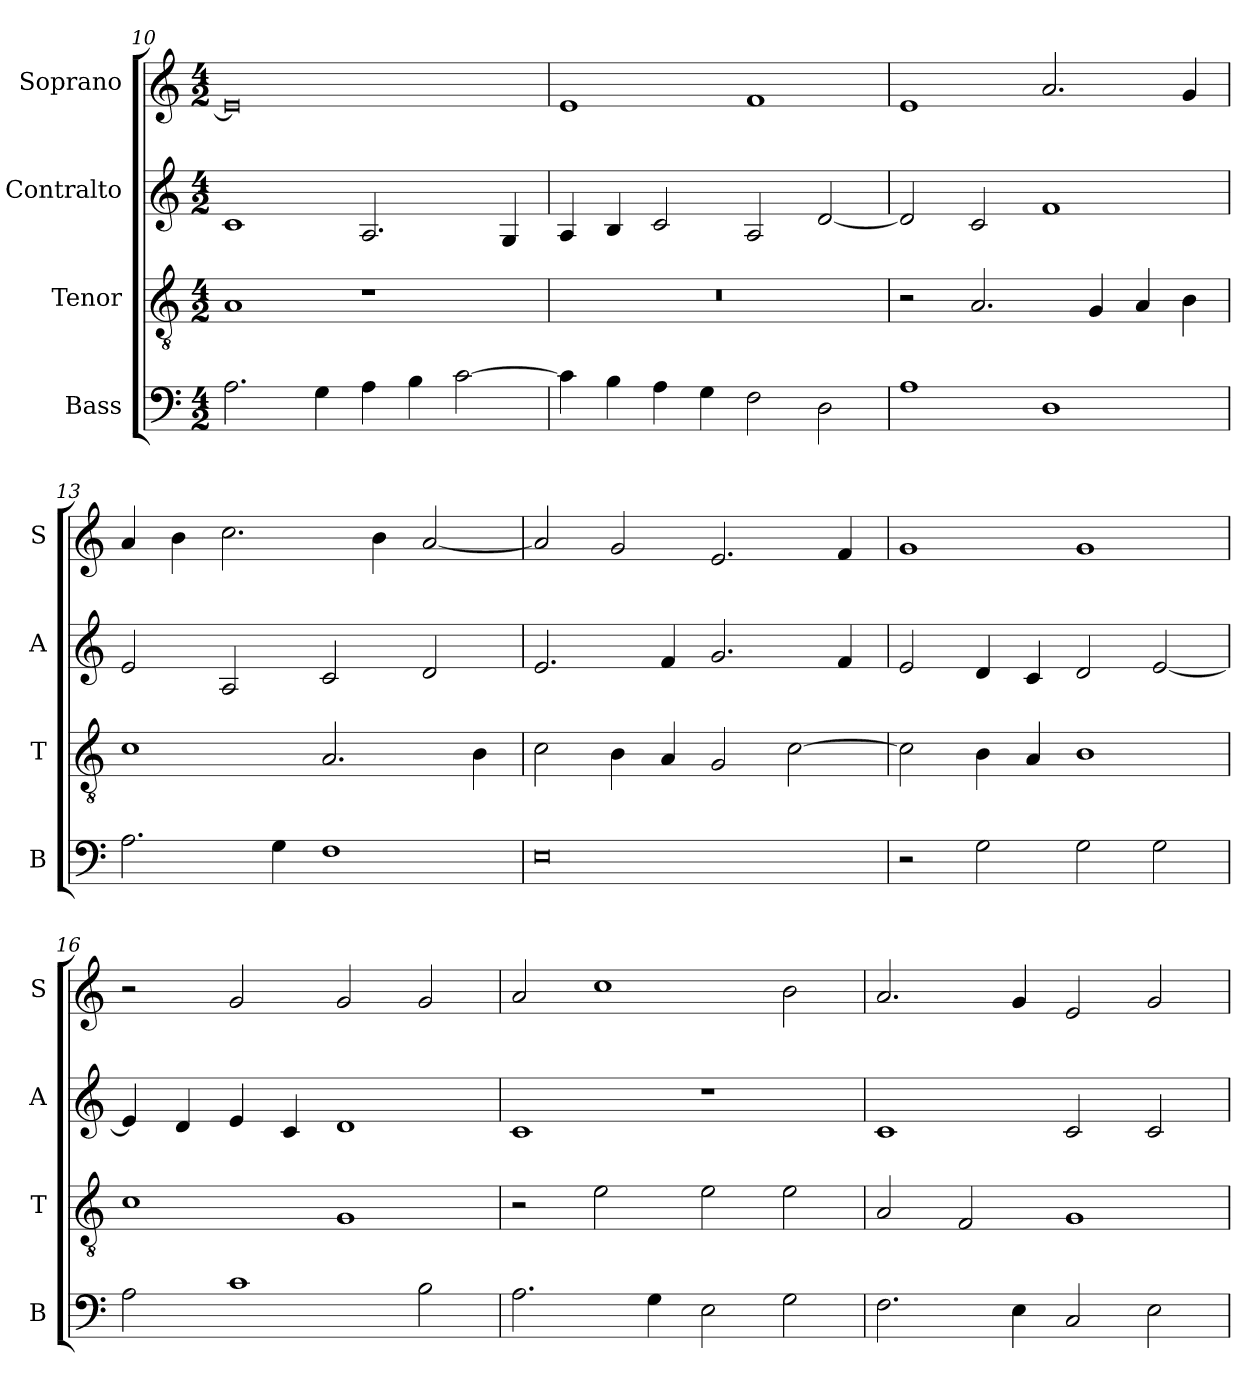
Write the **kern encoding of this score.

**kern	**kern	**kern	**kern
*part4	*part3	*part2	*part1
*staff4	*staff3	*staff2	*staff1
*I"Bass	*I"Tenor	*I"Contralto	*I"Soprano
*I'B	*I'T	*I'A	*I'S
*clefF4	*clefGv2	*clefG2	*clefG2
*k[]	*k[]	*k[]	*k[]
*E:phr	*E:phr	*E:phr	*E:phr
*M4/2	*M4/2	*M4/2	*M4/2
=10	=10	=10	=10
2.A	1A	1c	0e]
4G	.	.	.
4A	1r	2.A	.
4B	.	.	.
[2c	.	.	.
.	.	4G	.
=11	=11	=11	=11
4c]	0r	4A	1e
4B	.	4B	.
4A	.	2c	.
4G	.	.	.
2F	.	2A	1f
2D	.	[2d	.
=12	=12	=12	=12
1A	2r	2d]	1e
.	2.A	2c	.
1D	.	1f	2.a
.	4G	.	.
.	4A	.	.
.	4B	.	4g
=13	=13	=13	=13
2.A	1c	2e	4a
.	.	.	4b
.	.	2A	2.cc
4G	.	.	.
1F	2.A	2c	.
.	.	.	4b
.	.	2d	[2a
.	4B	.	.
=14	=14	=14	=14
0E	2c	2.e	2a]
.	4B	.	2g
.	4A	4f	.
.	2G	2.g	2.e
.	[2c	.	.
.	.	4f	4f
=15	=15	=15	=15
2r	2c]	2e	1g
2G	4B	4d	.
.	4A	4c	.
2G	1B	2d	1g
2G	.	[2e	.
=16	=16	=16	=16
2A	1c	4e]	2r
.	.	4d	.
1c	.	4e	2g
.	.	4c	.
.	1G	1d	2g
2B	.	.	2g
=17	=17	=17	=17
2.A	2r	1c	2a
.	2e	.	1cc
4G	.	.	.
2E	2e	1r	.
2G	2e	.	2b
=18	=18	=18	=18
2.F	2A	1c	2.a
.	2F	.	.
4E	.	.	4g
2C	1G	2c	2e
2E	.	2c	2g
=	=	=	=
*-	*-	*-	*-
